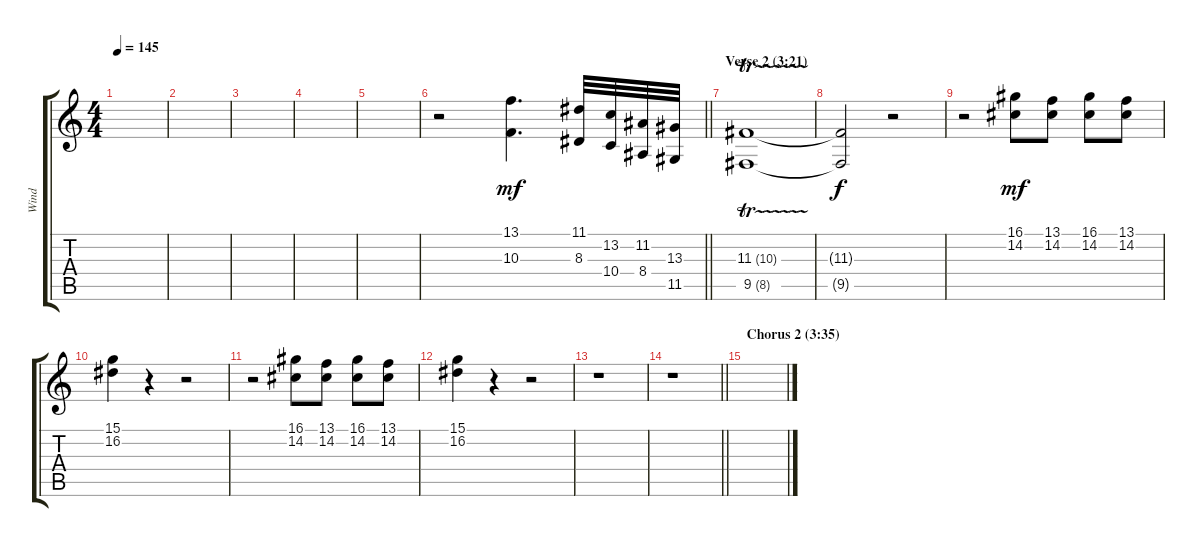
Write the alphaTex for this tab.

\track ("Wind" "Wind") {instrument flute}
\staff {score tabs}
\tuning (E4 B3 G3 D3 A2 E2) {hide}
\ts (4 4)
\tempo 145
\clef g2
\ks c
|
|
|
|
|
\barLineRight lightlight
r.2 (13.1 10.3).4{d dy mf} (11.1 8.3).32 (13.2 10.4).32 (11.2 8.4).32 (13.3 11.5).32 |
\section ("" "Verse 2 (3:21)")
(11.3{tr (10 32)} 9.5{tr (8 32)}).1 |
(11.3{t} 9.5{t}).2{dy f} r.2 |
r.2 (16.1 14.2).8{dy mf} (13.1 14.2).8 (16.1 14.2).8 (13.1 14.2).8 |
(15.1 16.2).4 r.4 r.2 |
r.2 (16.1 14.2).8 (13.1 14.2).8 (16.1 14.2).8 (13.1 14.2).8 |
(15.1 16.2).4 r.4 r.2 |
r.1 |
\barLineRight lightlight
r.1 |
\section ("" "Chorus 2 (3:35)")
